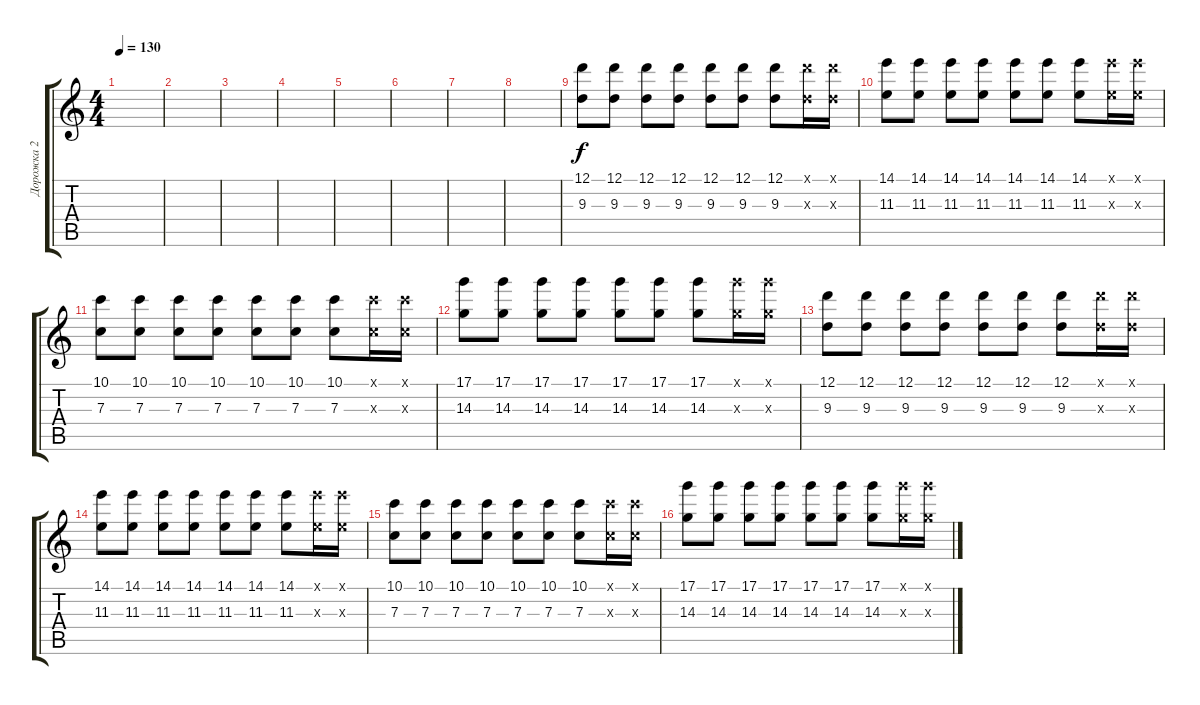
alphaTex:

\track ("Дорожка 2" "Дорожка 2") {instrument overdrivenguitar}
\staff {score tabs}
\tuning (D4 A3 F3 C3 G2 C2) {hide}
\ts (4 4)
\tempo 130
\clef g2
\ks c
|
|
|
|
|
|
|
|
(12.1 9.3).8{volume 13} (12.1 9.3).8 (12.1 9.3).8 (12.1 9.3).8 (12.1 9.3).8 (12.1 9.3).8 (12.1 9.3).8 (12.1{x} 9.3{x}).16 (12.1{x} 9.3{x}).16 |
(14.1 11.3).8 (14.1 11.3).8 (14.1 11.3).8 (14.1 11.3).8 (14.1 11.3).8 (14.1 11.3).8 (14.1 11.3).8 (14.1{x} 11.3{x}).16 (14.1{x} 11.3{x}).16 |
(10.1 7.3).8 (10.1 7.3).8 (10.1 7.3).8 (10.1 7.3).8 (10.1 7.3).8 (10.1 7.3).8 (10.1 7.3).8 (10.1{x} 7.3{x}).16 (10.1{x} 7.3{x}).16 |
(17.1 14.3).8 (17.1 14.3).8 (17.1 14.3).8 (17.1 14.3).8 (17.1 14.3).8 (17.1 14.3).8 (17.1 14.3).8 (17.1{x} 14.3{x}).16 (17.1{x} 14.3{x}).16 |
(12.1 9.3).8{volume 13} (12.1 9.3).8 (12.1 9.3).8 (12.1 9.3).8 (12.1 9.3).8 (12.1 9.3).8 (12.1 9.3).8 (12.1{x} 9.3{x}).16 (12.1{x} 9.3{x}).16 |
(14.1 11.3).8 (14.1 11.3).8 (14.1 11.3).8 (14.1 11.3).8 (14.1 11.3).8 (14.1 11.3).8 (14.1 11.3).8 (14.1{x} 11.3{x}).16 (14.1{x} 11.3{x}).16 |
(10.1 7.3).8 (10.1 7.3).8 (10.1 7.3).8 (10.1 7.3).8 (10.1 7.3).8 (10.1 7.3).8 (10.1 7.3).8 (10.1{x} 7.3{x}).16 (10.1{x} 7.3{x}).16 |
(17.1 14.3).8 (17.1 14.3).8 (17.1 14.3).8 (17.1 14.3).8 (17.1 14.3).8 (17.1 14.3).8 (17.1 14.3).8 (17.1{x} 14.3{x}).16 (17.1{x} 14.3{x}).16
